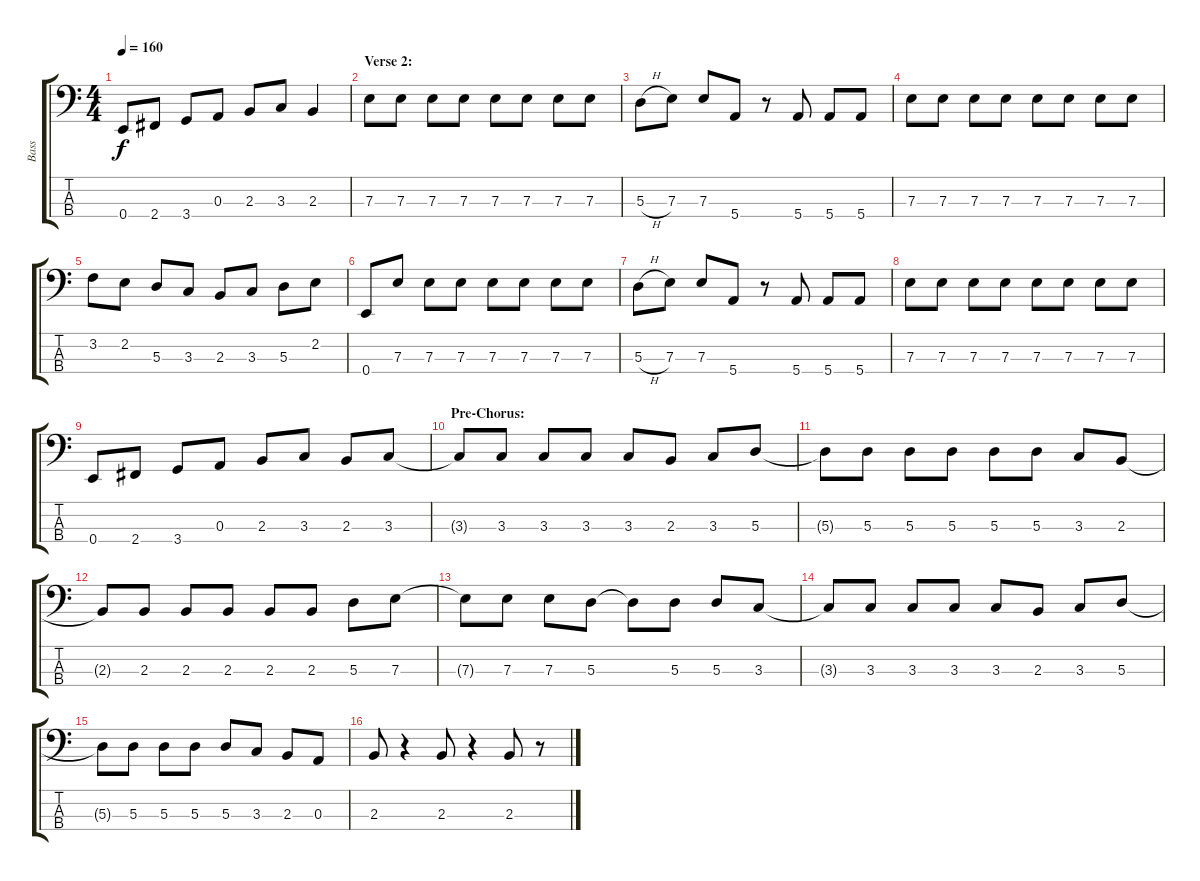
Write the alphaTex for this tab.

\track ("Bass" "Bass") {instrument electricbasspick}
\staff {score tabs}
\tuning (G2 D2 A1 E1) {hide}
\ts (4 4)
\tempo 160
\clef f4
\ks c
0.4.8{dy f} 2.4.8 3.4.8 0.3.8 2.3.8 3.3.8 2.3.4 |
\section ("" "Verse 2:")
7.3.8 7.3.8 7.3.8 7.3.8 7.3.8 7.3.8 7.3.8 7.3.8 |
5.3{h}.8 7.3.8 7.3.8 5.4.8 r.8 5.4.8 5.4.8 5.4.8 |
7.3.8 7.3.8 7.3.8 7.3.8 7.3.8 7.3.8 7.3.8 7.3.8 |
3.2.8 2.2.8 5.3.8 3.3.8 2.3.8 3.3.8 5.3.8 2.2.8 |
0.4.8 7.3.8 7.3.8 7.3.8 7.3.8 7.3.8 7.3.8 7.3.8 |
5.3{h}.8 7.3.8 7.3.8 5.4.8 r.8 5.4.8 5.4.8 5.4.8 |
7.3.8 7.3.8 7.3.8 7.3.8 7.3.8 7.3.8 7.3.8 7.3.8 |
0.4.8 2.4.8 3.4.8 0.3.8 2.3.8 3.3.8 2.3.8 3.3.8 |
\section ("" "Pre-Chorus:")
3.3{t}.8 3.3.8 3.3.8 3.3.8 3.3.8 2.3.8 3.3.8 5.3.8 |
5.3{t}.8 5.3.8 5.3.8 5.3.8 5.3.8 5.3.8 3.3.8 2.3.8 |
2.3{t}.8 2.3.8 2.3.8 2.3.8 2.3.8 2.3.8 5.3.8 7.3.8 |
7.3{t}.8 7.3.8 7.3.8 5.3.8 5.3{t}.8 5.3.8 5.3.8 3.3.8 |
3.3{t}.8 3.3.8 3.3.8 3.3.8 3.3.8 2.3.8 3.3.8 5.3.8 |
5.3{t}.8 5.3.8 5.3.8 5.3.8 5.3.8 3.3.8 2.3.8 0.3.8 |
2.3.8 r.4 2.3.8 r.4 2.3.8 r.8
